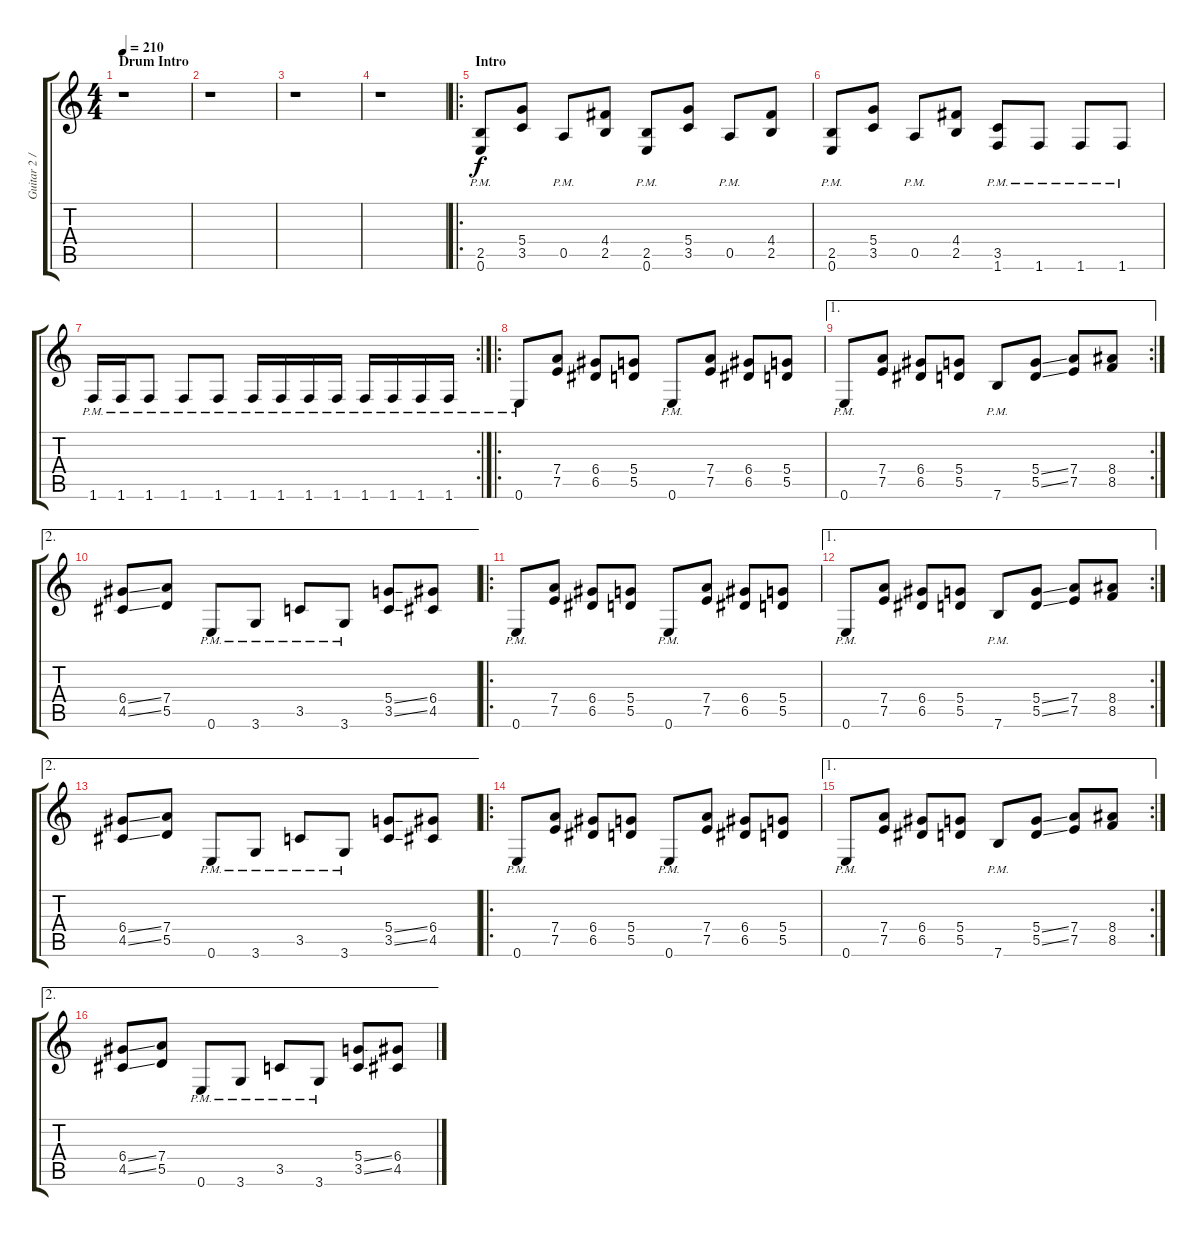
\track ("Guitar 2 / Alex Skolnick" "Guitar 2 /") {instrument overdrivenguitar}
\staff {score tabs}
\tuning (E4 B3 G3 D3 A2 E2) {hide}
\ts (4 4)
\section ("" "Drum Intro")
\tempo 210
\clef g2
\ks c
r.1{dy f instrument overdrivenguitar} |
r.1 |
r.1 |
r.1 |
\ro
\section ("" "Intro")
(2.5{pm} 0.6{pm}).8 (5.4 3.5).8 0.5{pm}.8 (4.4 2.5).8 (2.5{pm} 0.6{pm}).8 (5.4 3.5).8 0.5{pm}.8 (4.4 2.5).8 |
(2.5{pm} 0.6{pm}).8 (5.4 3.5).8 0.5{pm}.8 (4.4 2.5).8 (3.5{pm} 1.6{pm}).8 1.6{pm}.8 1.6{pm}.8 1.6{pm}.8 |
\rc 2
1.6{pm}.16 1.6{pm}.16 1.6{pm}.8 1.6{pm}.8 1.6{pm}.8 1.6{pm}.16 1.6{pm}.16 1.6{pm}.16 1.6{pm}.16 1.6{pm}.16 1.6{pm}.16 1.6{pm}.16 1.6{pm}.16 |
\ro
0.6{pm}.8 (7.4 7.5).8 (6.4 6.5).8 (5.4 5.5).8 0.6{pm}.8 (7.4 7.5).8 (6.4 6.5).8 (5.4 5.5).8 |
\ae 1
\rc 2
0.6{pm}.8 (7.4 7.5).8 (6.4 6.5).8 (5.4 5.5).8 7.6{pm}.8 (5.4{ss} 5.5{ss}).8 (7.4 7.5).8 (8.4 8.5).8 |
\ae 2
(6.4{ss} 4.5{ss}).8 (7.4 5.5).8 0.6{pm}.8 3.6{pm}.8 3.5{pm}.8 3.6{pm}.8 (5.4{ss} 3.5{ss}).8 (6.4 4.5).8 |
\ro
0.6{pm}.8 (7.4 7.5).8 (6.4 6.5).8 (5.4 5.5).8 0.6{pm}.8 (7.4 7.5).8 (6.4 6.5).8 (5.4 5.5).8 |
\ae 1
\rc 2
0.6{pm}.8 (7.4 7.5).8 (6.4 6.5).8 (5.4 5.5).8 7.6{pm}.8 (5.4{ss} 5.5{ss}).8 (7.4 7.5).8 (8.4 8.5).8 |
\ae 2
(6.4{ss} 4.5{ss}).8 (7.4 5.5).8 0.6{pm}.8 3.6{pm}.8 3.5{pm}.8 3.6{pm}.8 (5.4{ss} 3.5{ss}).8 (6.4 4.5).8 |
\ro
0.6{pm}.8 (7.4 7.5).8 (6.4 6.5).8 (5.4 5.5).8 0.6{pm}.8 (7.4 7.5).8 (6.4 6.5).8 (5.4 5.5).8 |
\ae 1
\rc 2
0.6{pm}.8 (7.4 7.5).8 (6.4 6.5).8 (5.4 5.5).8 7.6{pm}.8 (5.4{ss} 5.5{ss}).8 (7.4 7.5).8 (8.4 8.5).8 |
\ae 2
(6.4{ss} 4.5{ss}).8 (7.4 5.5).8 0.6{pm}.8 3.6{pm}.8 3.5{pm}.8 3.6{pm}.8 (5.4{ss} 3.5{ss}).8 (6.4 4.5).8
